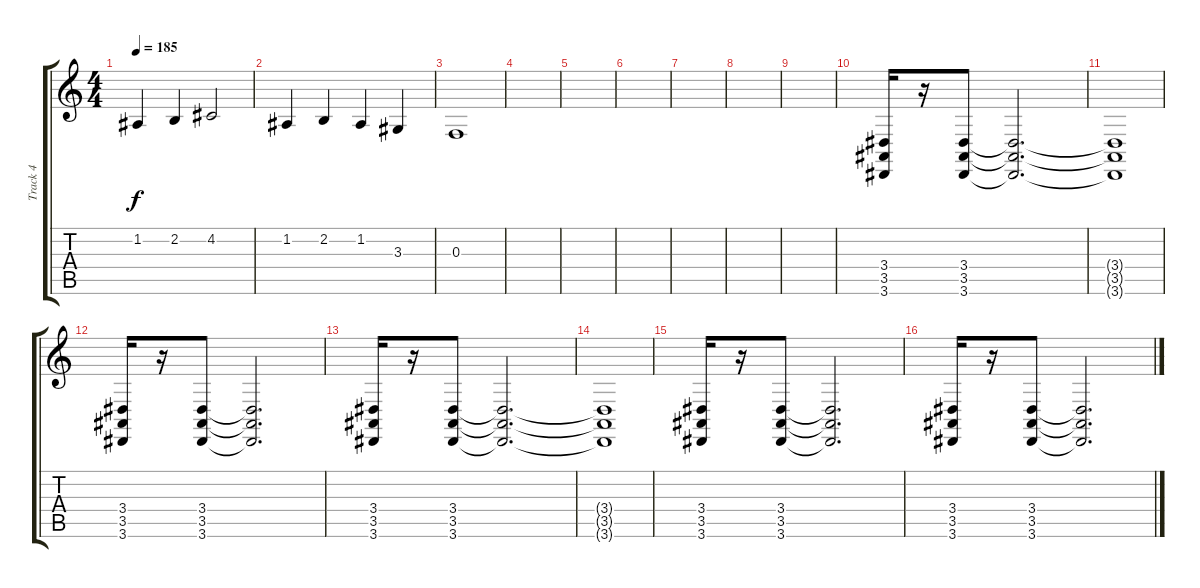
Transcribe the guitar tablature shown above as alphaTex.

\track ("Track 4" "Track 4") {instrument choiraahs}
\staff {score tabs}
\tuning (D4 A3 F3 C3 G2 C2) {hide}
\ts (4 4)
\tempo 185
\clef g2
\ks c
1.2.4{dy f} 2.2.4 4.2.2 |
1.2.4 2.2.4 1.2.4 3.3.4 |
0.3.1 |
|
|
|
|
|
|
(3.4 3.5 3.6).16 r.16 (3.4 3.5 3.6).8 (3.4{t} 3.5{t} 3.6{t}).2{d} |
(3.4{t} 3.5{t} 3.6{t}).1 |
(3.4 3.5 3.6).16 r.16 (3.4 3.5 3.6).8 (3.4{t} 3.5{t} 3.6{t}).2{d} |
(3.4 3.5 3.6).16 r.16 (3.4 3.5 3.6).8 (3.4{t} 3.5{t} 3.6{t}).2{d} |
(3.4{t} 3.5{t} 3.6{t}).1 |
(3.4 3.5 3.6).16 r.16 (3.4 3.5 3.6).8 (3.4{t} 3.5{t} 3.6{t}).2{d} |
(3.4 3.5 3.6).16 r.16 (3.4 3.5 3.6).8 (3.4{t} 3.5{t} 3.6{t}).2{d}
